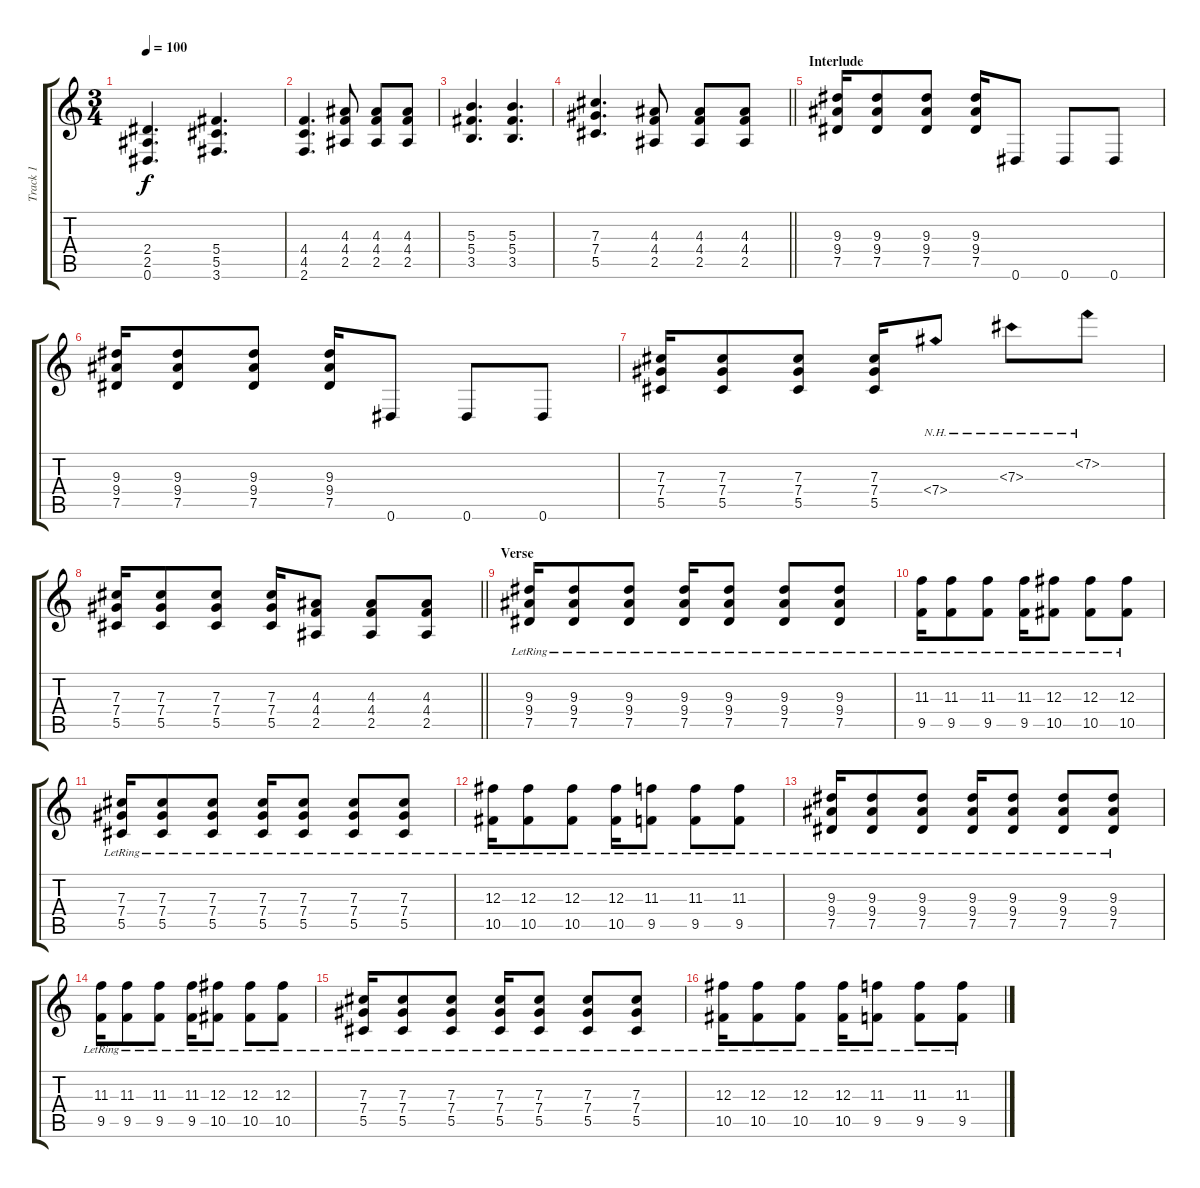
\track ("Track 1" "Track 1") {instrument overdrivenguitar}
\staff {score tabs}
\tuning (Eb4 Bb3 Gb3 Db3 Ab2 Eb2) {hide}
\ts (3 4)
\tempo 100
\clef g2
\ks c
(2.4 2.5 0.6).4{d dy f} (5.4 5.5 3.6).4{d} |
(4.4 4.5 2.6).4{d} (4.3 4.4 2.5).8 (4.3 4.4 2.5).8 (4.3 4.4 2.5).8 |
(5.3 5.4 3.5).4{d} (5.3 5.4 3.5).4{d} |
\barLineRight lightlight
(7.3 7.4 5.5).4{d} (4.3 4.4 2.5).8 (4.3 4.4 2.5).8 (4.3 4.4 2.5).8 |
\section ("" "Interlude")
(9.3 9.4 7.5).16 (9.3 9.4 7.5).8 (9.3 9.4 7.5).8 (9.3 9.4 7.5).16 0.6.8 0.6.8 0.6.8 |
(9.3 9.4 7.5).16 (9.3 9.4 7.5).8 (9.3 9.4 7.5).8 (9.3 9.4 7.5).16 0.6.8 0.6.8 0.6.8 |
(7.3 7.4 5.5).16 (7.3 7.4 5.5).8 (7.3 7.4 5.5).8 (7.3 7.4 5.5).16 7.4{nh}.8 7.3{nh}.8 7.2{nh}.8 |
\barLineRight lightlight
(7.3 7.4 5.5).16 (7.3 7.4 5.5).8 (7.3 7.4 5.5).8 (7.3 7.4 5.5).16 (4.3 4.4 2.5).8 (4.3 4.4 2.5).8 (4.3 4.4 2.5).8 |
\section ("" "Verse")
(9.3{lr} 9.4{lr} 7.5{lr}).16{volume 8 instrument acousticguitarsteel} (9.3{lr} 9.4{lr} 7.5{lr}).8 (9.3{lr} 9.4{lr} 7.5{lr}).8 (9.3{lr} 9.4{lr} 7.5{lr}).16 (9.3{lr} 9.4{lr} 7.5{lr}).8 (9.3{lr} 9.4{lr} 7.5{lr}).8 (9.3{lr} 9.4{lr} 7.5{lr}).8 |
(11.3{lr} 9.5{lr}).16 (11.3{lr} 9.5{lr}).8 (11.3{lr} 9.5{lr}).8 (11.3{lr} 9.5{lr}).16 (12.3{lr} 10.5{lr}).8 (12.3{lr} 10.5{lr}).8 (12.3{lr} 10.5{lr}).8 |
(7.3{lr} 7.4{lr} 5.5{lr}).16 (7.3{lr} 7.4{lr} 5.5{lr}).8 (7.3{lr} 7.4{lr} 5.5{lr}).8 (7.3{lr} 7.4{lr} 5.5{lr}).16 (7.3{lr} 7.4{lr} 5.5{lr}).8 (7.3{lr} 7.4{lr} 5.5{lr}).8 (7.3{lr} 7.4{lr} 5.5{lr}).8 |
(12.3{lr} 10.5{lr}).16 (12.3{lr} 10.5{lr}).8 (12.3{lr} 10.5{lr}).8 (12.3{lr} 10.5{lr}).16 (11.3{lr} 9.5{lr}).8 (11.3{lr} 9.5{lr}).8 (11.3{lr} 9.5{lr}).8 |
(9.3{lr} 9.4{lr} 7.5{lr}).16 (9.3{lr} 9.4{lr} 7.5{lr}).8 (9.3{lr} 9.4{lr} 7.5{lr}).8 (9.3{lr} 9.4{lr} 7.5{lr}).16 (9.3{lr} 9.4{lr} 7.5{lr}).8 (9.3{lr} 9.4{lr} 7.5{lr}).8 (9.3{lr} 9.4{lr} 7.5{lr}).8 |
(11.3{lr} 9.5{lr}).16 (11.3{lr} 9.5{lr}).8 (11.3{lr} 9.5{lr}).8 (11.3{lr} 9.5{lr}).16 (12.3{lr} 10.5{lr}).8 (12.3{lr} 10.5{lr}).8 (12.3{lr} 10.5{lr}).8 |
(7.3{lr} 7.4{lr} 5.5{lr}).16 (7.3{lr} 7.4{lr} 5.5{lr}).8 (7.3{lr} 7.4{lr} 5.5{lr}).8 (7.3{lr} 7.4{lr} 5.5{lr}).16 (7.3{lr} 7.4{lr} 5.5{lr}).8 (7.3{lr} 7.4{lr} 5.5{lr}).8 (7.3{lr} 7.4{lr} 5.5{lr}).8 |
(12.3{lr} 10.5{lr}).16 (12.3{lr} 10.5{lr}).8 (12.3{lr} 10.5{lr}).8 (12.3{lr} 10.5{lr}).16 (11.3{lr} 9.5{lr}).8 (11.3{lr} 9.5{lr}).8 (11.3{lr} 9.5{lr}).8
